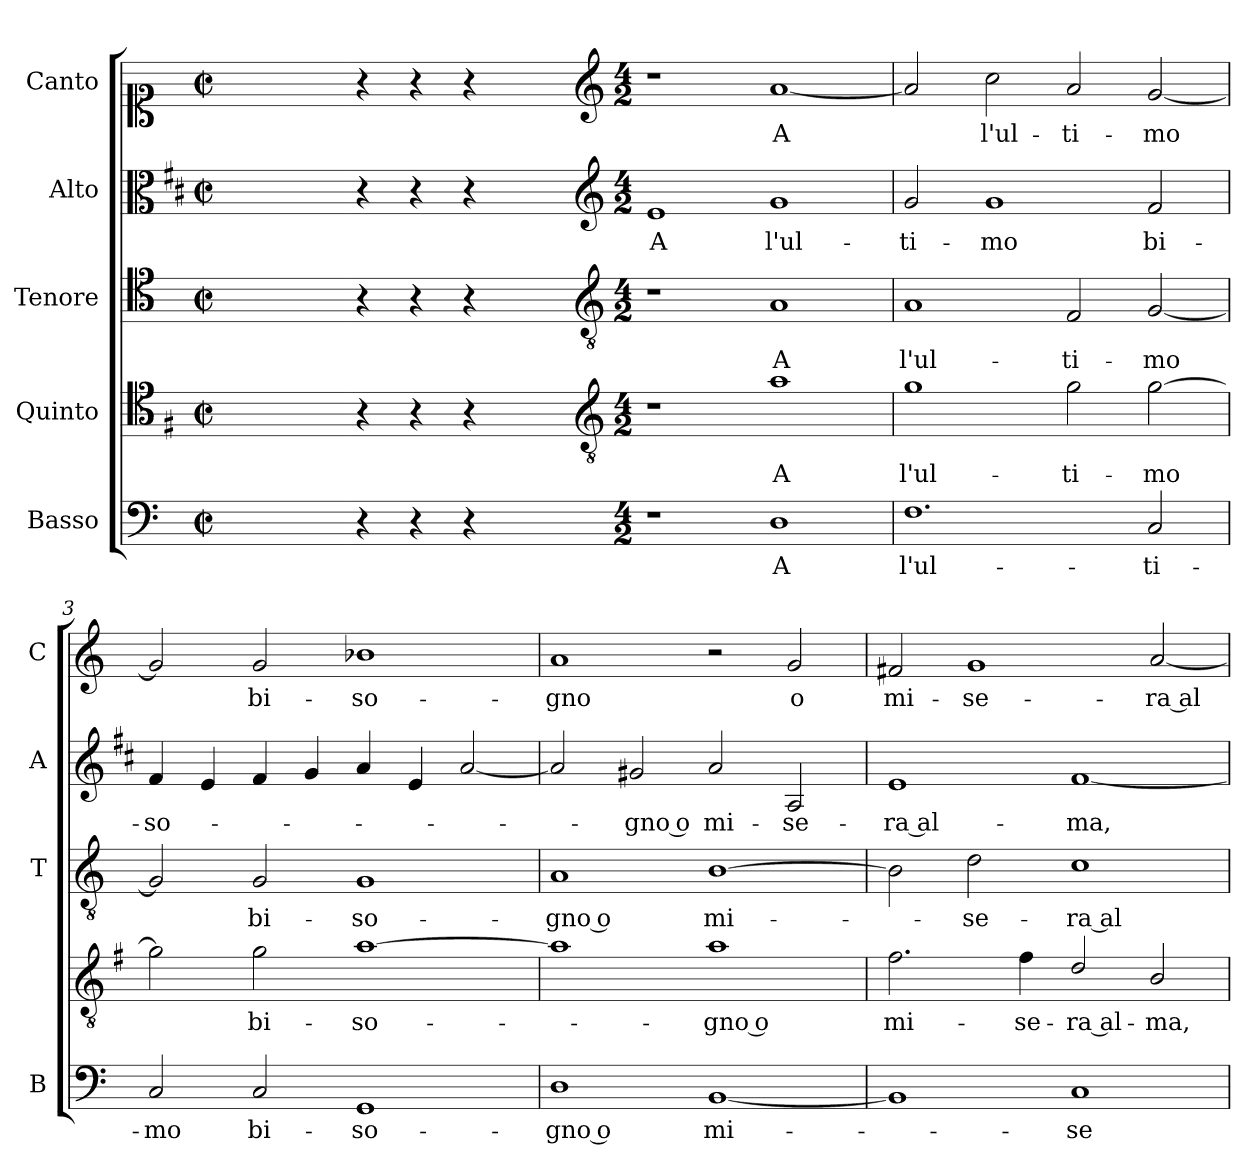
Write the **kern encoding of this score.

**kern	**text	**kern	**text	**kern	**text	**kern	**text	**kern	**text
*part5	*part5	*part4	*part4	*part3	*part3	*part2	*part2	*part1	*part1
*staff5	*staff5	*staff4	*staff4	*staff3	*staff3	*staff2	*staff2	*staff1	*staff1
*I"Basso	*	*I"Quinto	*	*I"Tenore	*	*I"Alto	*	*I"Canto	*
*I'B	*	*	*	*I'T	*	*I'A	*	*I'C	*
*clefF4	*	*clefC4	*	*clefC4	*	*clefC3	*	*clefC1	*
*	*	*ITrd4c7	*	*	*	*ITrd1c2	*	*	*
*k[]	*	*k[]	*	*k[]	*	*k[]	*	*k[]	*
*C:	*	*C:	*	*C:	*	*C:	*	*C:	*
*M2/2	*	*M2/2	*	*M2/2	*	*M2/2	*	*M2/2	*
*met(c|)	*	*met(c|)	*	*met(c|)	*	*met(c|)	*	*met(c|)	*
=	=	=	=	=	=	=	=	=	=
1ryy	.	1ryy	.	1ryy	.	1ryy	.	1ryy	.
=1X-	=1X-	=1X-	=1X-	=1X-	=1X-	=1X-	=1X-	=1X-	=1X-
4r	.	4r	.	4r	.	4r	.	4r	.
4r	.	4r	.	4r	.	4r	.	4r	.
4r	.	4r	.	4r	.	4r	.	4r	.
4ryy	.	4ryy	.	4ryy	.	4ryy	.	4ryy	.
=1-	=1-	=1-	=1-	=1-	=1-	=1-	=1-	=1-	=1-
*	*	*clefGv2	*	*clefGv2	*	*clefG2	*	*clefG2	*
*M4/2	*	*M4/2	*	*M4/2	*	*M4/2	*	*M4/2	*
!	!	!	!	!	!	!	!LO:LY:b	!	!
1r	.	1r	.	1r	.	1d	A	1r	.
!	!LO:LY:b	!	!LO:LY:b	!	!LO:LY:b	!	!LO:LY:b	!	!LO:LY:b
1D	A	1d	A	1A	A	1f	l'ul-	[1a	A
=2	=2	=2	=2	=2	=2	=2	=2	=2	=2
!	!LO:LY:b	!	!LO:LY:b	!	!LO:LY:b	!	!LO:LY:b	!	!
1.F	l'ul-	1c	l'ul-	1A	l'ul-	2f/	-ti-	2a/]	.
!	!	!	!	!	!	!	!LO:LY:b	!	!LO:LY:b
.	.	.	.	.	.	1f	-mo	2cc\	l'ul-
!	!	!	!LO:LY:b	!	!LO:LY:b	!	!	!	!LO:LY:b
.	.	2c\	-ti-	2F/	-ti-	.	.	2a/	-ti-
!	!LO:LY:b	!	!LO:LY:b	!	!LO:LY:b	!	!LO:LY:b	!	!LO:LY:b
2C/	-ti-	[2c\	-mo	[2G/	-mo	2e/	bi-	[2g/	-mo
=3	=3	=3	=3	=3	=3	=3	=3	=3	=3
!	!LO:LY:b	!	!	!	!	!	!LO:LY:b	!	!
2C/	-mo	2c\]	.	2G/]	.	4e/	-so-	2g/]	.
.	.	.	.	.	.	4d/	.	.	.
!	!LO:LY:b	!	!LO:LY:b	!	!LO:LY:b	!	!	!	!LO:LY:b
2C/	bi-	2c\	bi-	2G/	bi-	4e/	.	2g/	bi-
.	.	.	.	.	.	4f/	.	.	.
!	!LO:LY:b	!	!LO:LY:b	!	!LO:LY:b	!	!	!	!LO:LY:b
1GG	-so-	[1d	-so-	1G	-so-	4g/	.	1b-X	-so-
.	.	.	.	.	.	4d/	.	.	.
.	.	.	.	.	.	[2g/	.	.	.
=4	=4	=4	=4	=4	=4	=4	=4	=4	=4
!	!LO:LY:b	!	!	!	!LO:LY:b	!	!	!	!LO:LY:b
1D	-gno o	1d]	.	1A	-gno o	2g/]	.	1a	-gno
!	!	!	!	!	!	!	!LO:LY:b	!	!
.	.	.	.	.	.	2f#X/	-gno o	.	.
!	!LO:LY:b	!	!LO:LY:b	!	!LO:LY:b	!	!LO:LY:b	!	!
[1BB	mi-	1d	-gno o	[1B	mi-	2g/	mi-	2r	.
!	!	!	!	!	!	!	!LO:LY:b	!	!LO:LY:b
.	.	.	.	.	.	2G/	-se-	2g/	o
!!LO:LB:g=z
=5	=5	=5	=5	=5	=5	=5	=5	=5	=5
!	!	!	!LO:LY:b	!	!	!	!LO:LY:b	!	!LO:LY:b
1BB]	.	2.B\	mi-	2B\]	.	1d	-ra al-	2f#X/	mi-
!	!	!	!	!	!LO:LY:b	!	!	!	!LO:LY:b
.	.	.	.	2d\	-se-	.	.	1g	-se-
!	!	!	!LO:LY:b	!	!	!	!	!	!
.	.	4B\	-se-	.	.	.	.	.	.
!	!LO:LY:b	!	!LO:LY:b	!	!LO:LY:b	!	!LO:LY:b	!	!
1C	-se-	2G/	-ra al-	1c	-ra al-	[1e	-ma,	.	.
!	!	!	!LO:LY:b	!	!	!	!	!	!LO:LY:b
.	.	2E/	-ma,	.	.	.	.	[2a/	-ra al-
=	=	=	=	=	=	=	=	=	=
*-	*-	*-	*-	*-	*-	*-	*-	*-	*-
